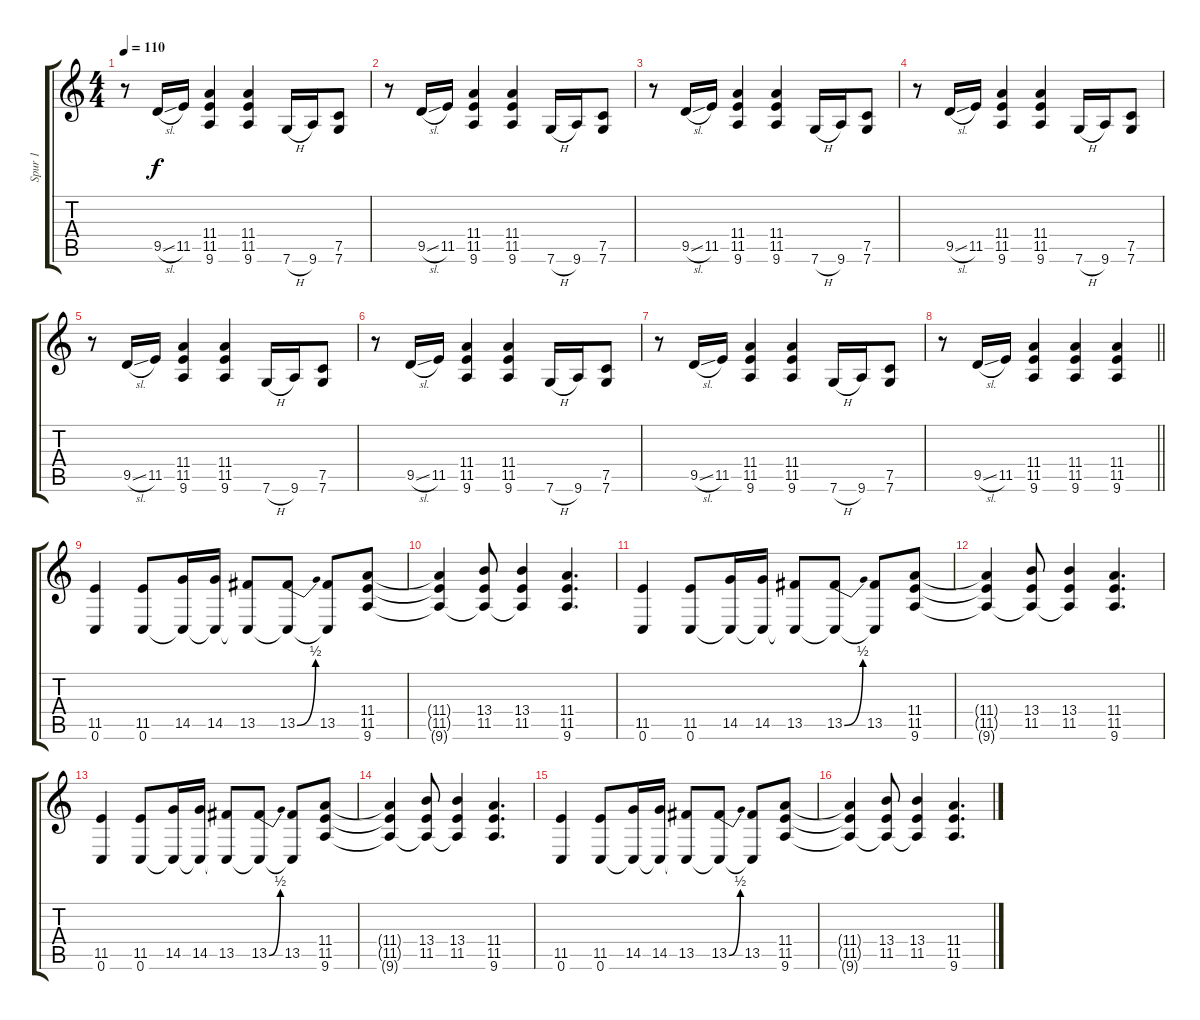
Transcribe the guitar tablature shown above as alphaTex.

\track ("Spur 1" "Spur 1") {instrument distortionguitar}
\staff {score tabs}
\tuning (C4 G3 Eb3 Bb2 F2 C2) {hide}
\ts (4 4)
\tempo 110
\clef g2
\ks c
r.8{dy f} 9.5{sl}.16 11.5.16 (11.4 11.5 9.6).4 (11.4 11.5 9.6).4 7.6{h}.16 9.6.16 (7.5 7.6).8 |
r.8 9.5{sl}.16 11.5.16 (11.4 11.5 9.6).4 (11.4 11.5 9.6).4 7.6{h}.16 9.6.16 (7.5 7.6).8 |
r.8 9.5{sl}.16 11.5.16 (11.4 11.5 9.6).4 (11.4 11.5 9.6).4 7.6{h}.16 9.6.16 (7.5 7.6).8 |
r.8 9.5{sl}.16 11.5.16 (11.4 11.5 9.6).4 (11.4 11.5 9.6).4 7.6{h}.16 9.6.16 (7.5 7.6).8 |
r.8 9.5{sl}.16 11.5.16 (11.4 11.5 9.6).4 (11.4 11.5 9.6).4 7.6{h}.16 9.6.16 (7.5 7.6).8 |
r.8 9.5{sl}.16 11.5.16 (11.4 11.5 9.6).4 (11.4 11.5 9.6).4 7.6{h}.16 9.6.16 (7.5 7.6).8 |
r.8 9.5{sl}.16 11.5.16 (11.4 11.5 9.6).4 (11.4 11.5 9.6).4 7.6{h}.16 9.6.16 (7.5 7.6).8 |
\barLineRight lightlight
r.8 9.5{sl}.16 11.5.16 (11.4 11.5 9.6).4 (11.4 11.5 9.6).4 (11.4 11.5 9.6).4 |
(11.5 0.6).4 (11.5 0.6).8 (14.5 0.6{t}).16 (14.5 0.6{t}).16 (13.5 0.6{t}).8 (13.5{be (bend 0 0 60 2)} 0.6{t}).8 (13.5 0.6{t}).8 (11.4 11.5 9.6).8 |
(11.4{t} 11.5{t} 9.6{t}).4 (13.4 11.5 9.6{t}).8 (13.4 11.5 9.6{t}).4 (11.4 11.5 9.6).4{d} |
(11.5 0.6).4 (11.5 0.6).8 (14.5 0.6{t}).16 (14.5 0.6{t}).16 (13.5 0.6{t}).8 (13.5{be (bend 0 0 60 2)} 0.6{t}).8 (13.5 0.6{t}).8 (11.4 11.5 9.6).8 |
(11.4{t} 11.5{t} 9.6{t}).4 (13.4 11.5 9.6{t}).8 (13.4 11.5 9.6{t}).4 (11.4 11.5 9.6).4{d} |
(11.5 0.6).4 (11.5 0.6).8 (14.5 0.6{t}).16 (14.5 0.6{t}).16 (13.5 0.6{t}).8 (13.5{be (bend 0 0 60 2)} 0.6{t}).8 (13.5 0.6{t}).8 (11.4 11.5 9.6).8 |
(11.4{t} 11.5{t} 9.6{t}).4 (13.4 11.5 9.6{t}).8 (13.4 11.5 9.6{t}).4 (11.4 11.5 9.6).4{d} |
(11.5 0.6).4 (11.5 0.6).8 (14.5 0.6{t}).16 (14.5 0.6{t}).16 (13.5 0.6{t}).8 (13.5{be (bend 0 0 60 2)} 0.6{t}).8 (13.5 0.6{t}).8 (11.4 11.5 9.6).8 |
(11.4{t} 11.5{t} 9.6{t}).4 (13.4 11.5 9.6{t}).8 (13.4 11.5 9.6{t}).4 (11.4 11.5 9.6).4{d}
